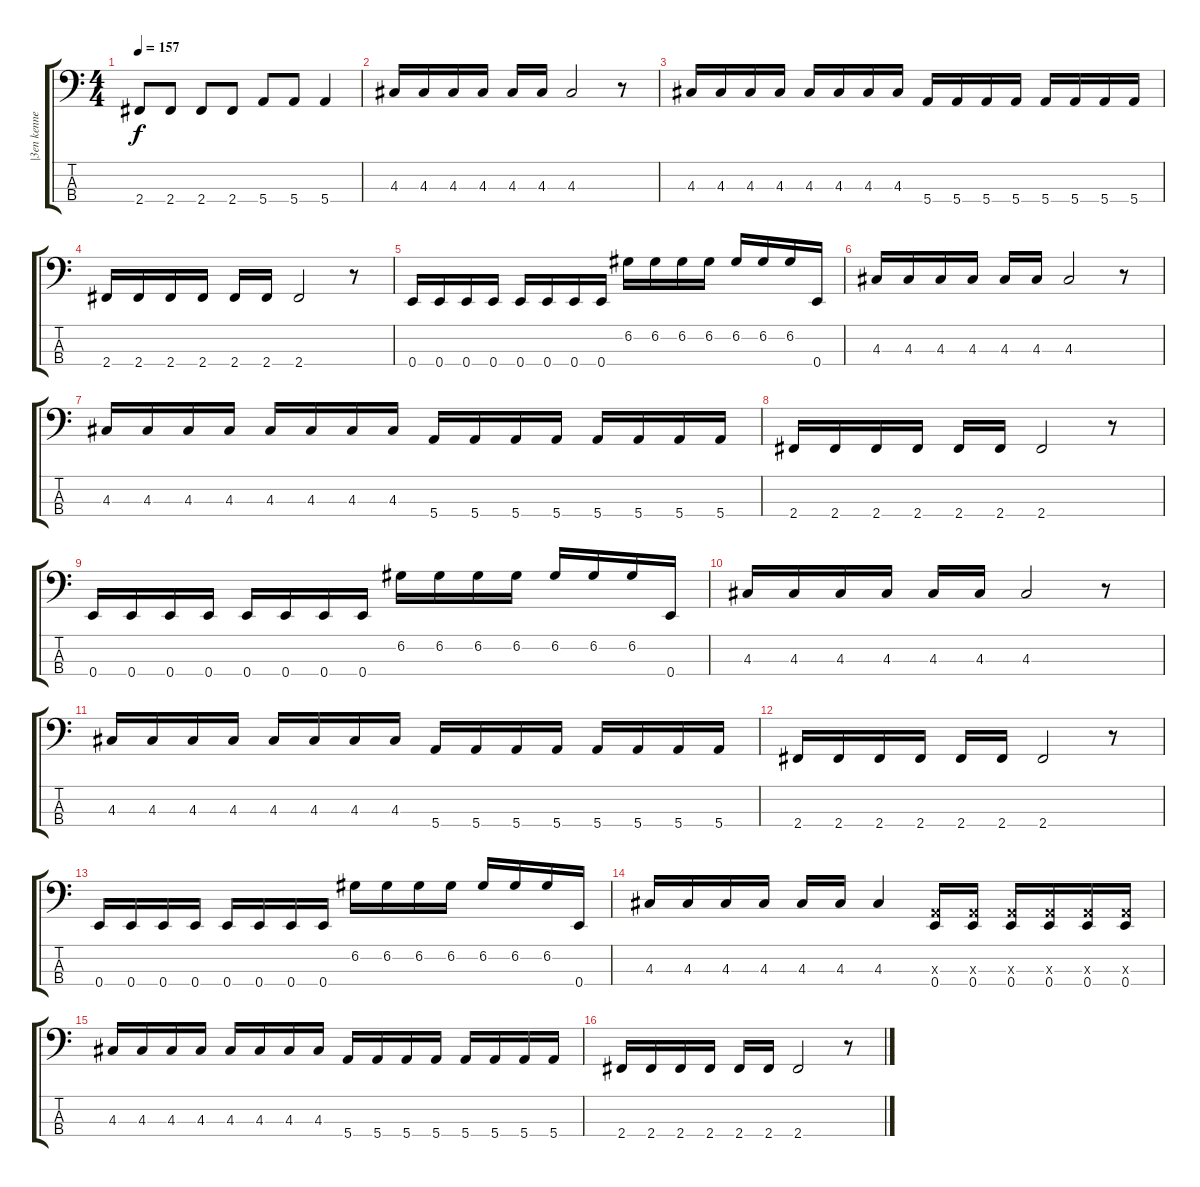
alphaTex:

\track ("|3en kenney" "|3en kenne") {instrument electricbassfinger}
\staff {score tabs}
\tuning (G2 D2 A1 E1) {hide}
\ts (4 4)
\tempo 157
\clef f4
\ks c
2.4.8{dy f} 2.4.8 2.4.8 2.4.8 5.4.8 5.4.8 5.4.4 |
4.3.16 4.3.16 4.3.16 4.3.16 4.3.16 4.3.16 4.3.2 r.8 |
4.3.16 4.3.16 4.3.16 4.3.16 4.3.16 4.3.16 4.3.16 4.3.16 5.4.16 5.4.16 5.4.16 5.4.16 5.4.16 5.4.16 5.4.16 5.4.16 |
2.4.16 2.4.16 2.4.16 2.4.16 2.4.16 2.4.16 2.4.2 r.8 |
0.4.16 0.4.16 0.4.16 0.4.16 0.4.16 0.4.16 0.4.16 0.4.16 6.2.16 6.2.16 6.2.16 6.2.16 6.2.16 6.2.16 6.2.16 0.4.16 |
4.3.16 4.3.16 4.3.16 4.3.16 4.3.16 4.3.16 4.3.2 r.8 |
4.3.16 4.3.16 4.3.16 4.3.16 4.3.16 4.3.16 4.3.16 4.3.16 5.4.16 5.4.16 5.4.16 5.4.16 5.4.16 5.4.16 5.4.16 5.4.16 |
2.4.16 2.4.16 2.4.16 2.4.16 2.4.16 2.4.16 2.4.2 r.8 |
0.4.16 0.4.16 0.4.16 0.4.16 0.4.16 0.4.16 0.4.16 0.4.16 6.2.16 6.2.16 6.2.16 6.2.16 6.2.16 6.2.16 6.2.16 0.4.16 |
4.3.16 4.3.16 4.3.16 4.3.16 4.3.16 4.3.16 4.3.2 r.8 |
4.3.16 4.3.16 4.3.16 4.3.16 4.3.16 4.3.16 4.3.16 4.3.16 5.4.16 5.4.16 5.4.16 5.4.16 5.4.16 5.4.16 5.4.16 5.4.16 |
2.4.16 2.4.16 2.4.16 2.4.16 2.4.16 2.4.16 2.4.2 r.8 |
0.4.16 0.4.16 0.4.16 0.4.16 0.4.16 0.4.16 0.4.16 0.4.16 6.2.16 6.2.16 6.2.16 6.2.16 6.2.16 6.2.16 6.2.16 0.4.16 |
4.3.16 4.3.16 4.3.16 4.3.16 4.3.16 4.3.16 4.3.4 (0.3{x} 0.4).16 (0.3{x} 0.4).16 (0.3{x} 0.4).16 (0.3{x} 0.4).16 (0.3{x} 0.4).16 (0.3{x} 0.4).16 |
4.3.16 4.3.16 4.3.16 4.3.16 4.3.16 4.3.16 4.3.16 4.3.16 5.4.16 5.4.16 5.4.16 5.4.16 5.4.16 5.4.16 5.4.16 5.4.16 |
2.4.16 2.4.16 2.4.16 2.4.16 2.4.16 2.4.16 2.4.2 r.8
